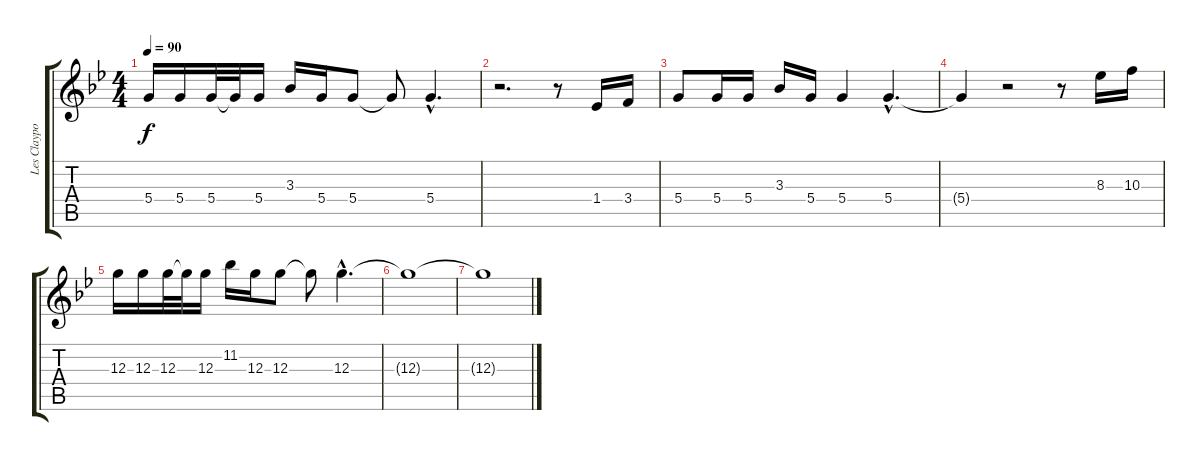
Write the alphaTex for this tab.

\track ("Les Claypool - Vocals" "Les Claypo") {instrument acousticguitarnylon}
\staff {score tabs}
\tuning (E4 B3 G3 D3 A2 E2) {hide}
\ts (4 4)
\tempo 90
\clef g2
\ks bb
5.4.16{dy f} 5.4.16 5.4.32 5.4{t}.32 5.4.16 3.3.16 5.4.16 5.4.8 5.4{t}.8 5.4{hac}.4{d} |
r.2{d} r.8 1.4.16 3.4.16 |
5.4.8 5.4.16 5.4.16 3.3.16 5.4.16 5.4.4 5.4{hac}.4{d} |
5.4{t}.4 r.2 r.8 8.3.16 10.3.16 |
12.3.16 12.3.16 12.3.32 12.3{t}.32 12.3.16 11.2.16 12.3.16 12.3.8 12.3{t}.8 12.3{hac}.4{d} |
12.3{t}.1 |
12.3{t}.1
